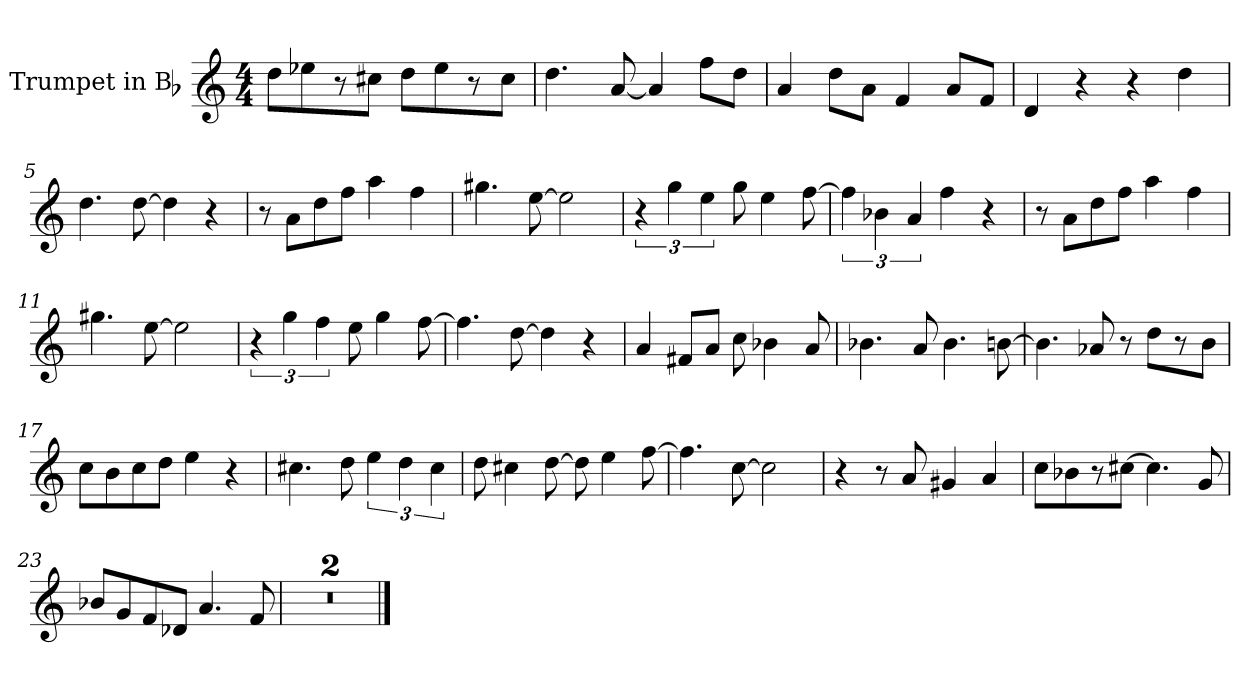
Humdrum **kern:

**kern
*part1
*staff1
*I"Trumpet in Bb
*clefG2
*ITrd1c2
*k[b-e-]
*g:
*M4/4
=1
8cc\L
8dd-X\
8r
8bn\J
8cc\L
8dd-\
8r
8b\J
=2
4.cc\
[8g/
4g/]
8ee-\L
8cc\J
=3
4g/
8cc\L
8g\J
4e-/
8g/L
8e-/J
=4
4c/
4r
4r
4cc\
!!LO:LB:g=z
=5
4.cc\
[8cc\
4cc\]
4r
=6
8r
8g\L
8cc\
8ee-\J
4gg\
4ee-\
=7
4.ff#X\
[8dd\
2dd\]
=8
6r
6ff\
6dd\
8ff\
4dd\
[8ee-\
=9
6ee-\]
6a-X\
6g/
4ee-\
4r
!!LO:LB:g=z
=10
8r
8g\L
8cc\
8ee-\J
4gg\
4ee-\
=11
4.ff#X\
[8dd\
2dd\]
=12
6r
6ff\
6ee-\
8dd\
4ff\
[8ee-\
=13
4.ee-\]
[8cc\
4cc\]
4r
=14
4g/
8en/L
8g/J
8b-\
4a-X\
8g/
!!LO:LB:g=z
=15
4.a-X\
8g/
4.a-\
[8an\
=16
4.a\]
8g-X/
8r
8cc\L
8r
8a\J
=17
8b-\L
8a\
8b-\
8cc\J
4dd\
4r
=18
4.bn\
8cc\
6dd\
6cc\
6b\
=19
8cc\
4bn\
[8cc\
8cc\]
4dd\
[8ee-\
!!LO:LB:g=z
=20
4.ee-\]
[8b-\
2b-\]
=21
4r
8r
8g/
4f#X/
4g/
=22
8b-\L
8a-X\
8r
[8bn\J
4.b\]
8f/
=23
8a-X/L
8f/
8e-/
8c-X/J
4.g/
8e-/
!!LO:LB:g=z
=24
1r
=25
1r
==
*-
